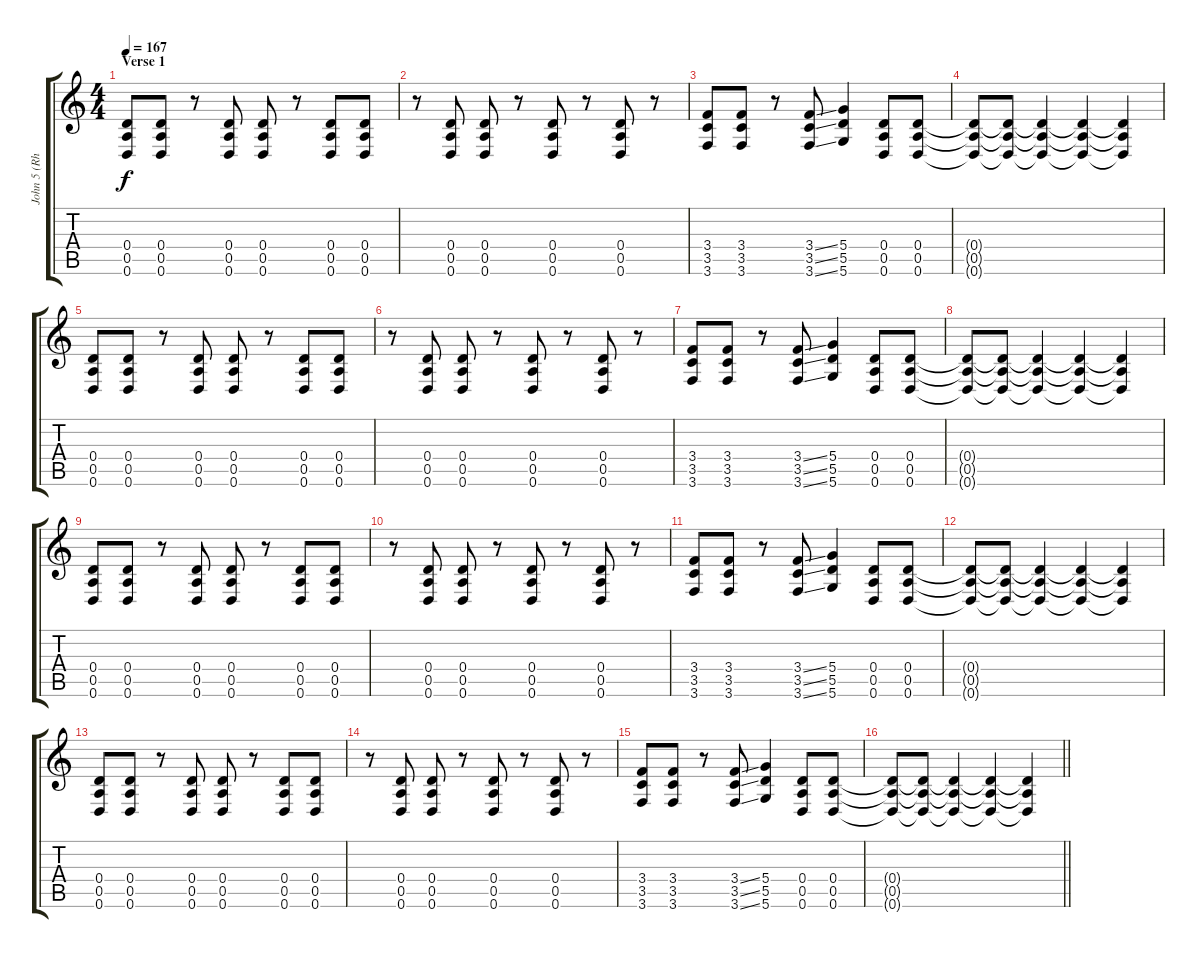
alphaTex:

\track ("John 5 (Rhythm)" "John 5 (Rh") {instrument distortionguitar}
\staff {score tabs}
\tuning (E4 B3 G3 D3 A2 D2) {hide}
\ts (4 4)
\section ("" "Verse 1")
\tempo 167
\clef g2
\ks c
(0.4 0.5 0.6).8{dy f} (0.4 0.5 0.6).8 r.8 (0.4 0.5 0.6).8 (0.4 0.5 0.6).8 r.8 (0.4 0.5 0.6).8 (0.4 0.5 0.6).8 |
r.8 (0.4 0.5 0.6).8 (0.4 0.5 0.6).8 r.8 (0.4 0.5 0.6).8 r.8 (0.4 0.5 0.6).8 r.8 |
(3.4 3.5 3.6).8 (3.4 3.5 3.6).8 r.8 (3.4{ss} 3.5{ss} 3.6{ss}).8 (5.4 5.5 5.6).4 (0.4 0.5 0.6).8 (0.4 0.5 0.6).8 |
(0.4{t} 0.5{t} 0.6{t}).8 (0.4{t} 0.5{t} 0.6{t}).8 (0.4{t} 0.5{t} 0.6{t}).4 (0.4{t} 0.5{t} 0.6{t}).4 (0.4{t} 0.5{t} 0.6{t}).4 |
(0.4 0.5 0.6).8 (0.4 0.5 0.6).8 r.8 (0.4 0.5 0.6).8 (0.4 0.5 0.6).8 r.8 (0.4 0.5 0.6).8 (0.4 0.5 0.6).8 |
r.8 (0.4 0.5 0.6).8 (0.4 0.5 0.6).8 r.8 (0.4 0.5 0.6).8 r.8 (0.4 0.5 0.6).8 r.8 |
(3.4 3.5 3.6).8 (3.4 3.5 3.6).8 r.8 (3.4{ss} 3.5{ss} 3.6{ss}).8 (5.4 5.5 5.6).4 (0.4 0.5 0.6).8 (0.4 0.5 0.6).8 |
(0.4{t} 0.5{t} 0.6{t}).8 (0.4{t} 0.5{t} 0.6{t}).8 (0.4{t} 0.5{t} 0.6{t}).4 (0.4{t} 0.5{t} 0.6{t}).4 (0.4{t} 0.5{t} 0.6{t}).4 |
(0.4 0.5 0.6).8 (0.4 0.5 0.6).8 r.8 (0.4 0.5 0.6).8 (0.4 0.5 0.6).8 r.8 (0.4 0.5 0.6).8 (0.4 0.5 0.6).8 |
r.8 (0.4 0.5 0.6).8 (0.4 0.5 0.6).8 r.8 (0.4 0.5 0.6).8 r.8 (0.4 0.5 0.6).8 r.8 |
(3.4 3.5 3.6).8 (3.4 3.5 3.6).8 r.8 (3.4{ss} 3.5{ss} 3.6{ss}).8 (5.4 5.5 5.6).4 (0.4 0.5 0.6).8 (0.4 0.5 0.6).8 |
(0.4{t} 0.5{t} 0.6{t}).8 (0.4{t} 0.5{t} 0.6{t}).8 (0.4{t} 0.5{t} 0.6{t}).4 (0.4{t} 0.5{t} 0.6{t}).4 (0.4{t} 0.5{t} 0.6{t}).4 |
(0.4 0.5 0.6).8 (0.4 0.5 0.6).8 r.8 (0.4 0.5 0.6).8 (0.4 0.5 0.6).8 r.8 (0.4 0.5 0.6).8 (0.4 0.5 0.6).8 |
r.8 (0.4 0.5 0.6).8 (0.4 0.5 0.6).8 r.8 (0.4 0.5 0.6).8 r.8 (0.4 0.5 0.6).8 r.8 |
(3.4 3.5 3.6).8 (3.4 3.5 3.6).8 r.8 (3.4{ss} 3.5{ss} 3.6{ss}).8 (5.4 5.5 5.6).4 (0.4 0.5 0.6).8 (0.4 0.5 0.6).8 |
\barLineRight lightlight
(0.4{t} 0.5{t} 0.6{t}).8 (0.4{t} 0.5{t} 0.6{t}).8 (0.4{t} 0.5{t} 0.6{t}).4 (0.4{t} 0.5{t} 0.6{t}).4 (0.4{t} 0.5{t} 0.6{t}).4
